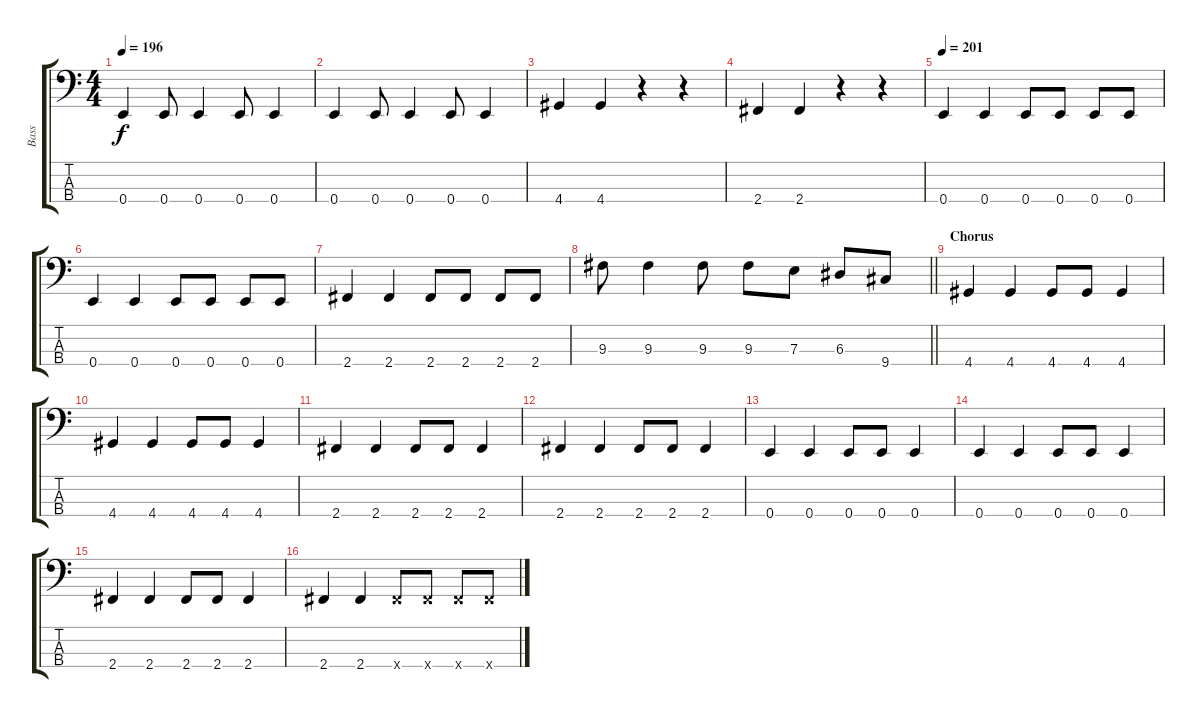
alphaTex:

\track ("Bass" "Bass") {instrument electricbasspick}
\staff {score tabs}
\tuning (G2 D2 A1 E1) {hide}
\ts (4 4)
\tempo 196
\clef f4
\ks c
0.4.4{dy f} 0.4.8 0.4.4 0.4.8 0.4.4 |
0.4.4 0.4.8 0.4.4 0.4.8 0.4.4 |
4.4.4 4.4.4 r.4 r.4 |
2.4.4 2.4.4 r.4 r.4 |
\tempo 201
0.4.4 0.4.4 0.4.8 0.4.8 0.4.8 0.4.8 |
0.4.4 0.4.4 0.4.8 0.4.8 0.4.8 0.4.8 |
2.4.4 2.4.4 2.4.8 2.4.8 2.4.8 2.4.8 |
\barLineRight lightlight
9.3.8 9.3.4 9.3.8 9.3.8 7.3.8 6.3.8 9.4.8 |
\section ("" "Chorus")
4.4.4 4.4.4 4.4.8 4.4.8 4.4.4 |
4.4.4 4.4.4 4.4.8 4.4.8 4.4.4 |
2.4.4 2.4.4 2.4.8 2.4.8 2.4.4 |
2.4.4 2.4.4 2.4.8 2.4.8 2.4.4 |
0.4.4 0.4.4 0.4.8 0.4.8 0.4.4 |
0.4.4 0.4.4 0.4.8 0.4.8 0.4.4 |
2.4.4 2.4.4 2.4.8 2.4.8 2.4.4 |
2.4.4 2.4.4 2.4{x}.8 2.4{x}.8 2.4{x}.8 2.4{x}.8
